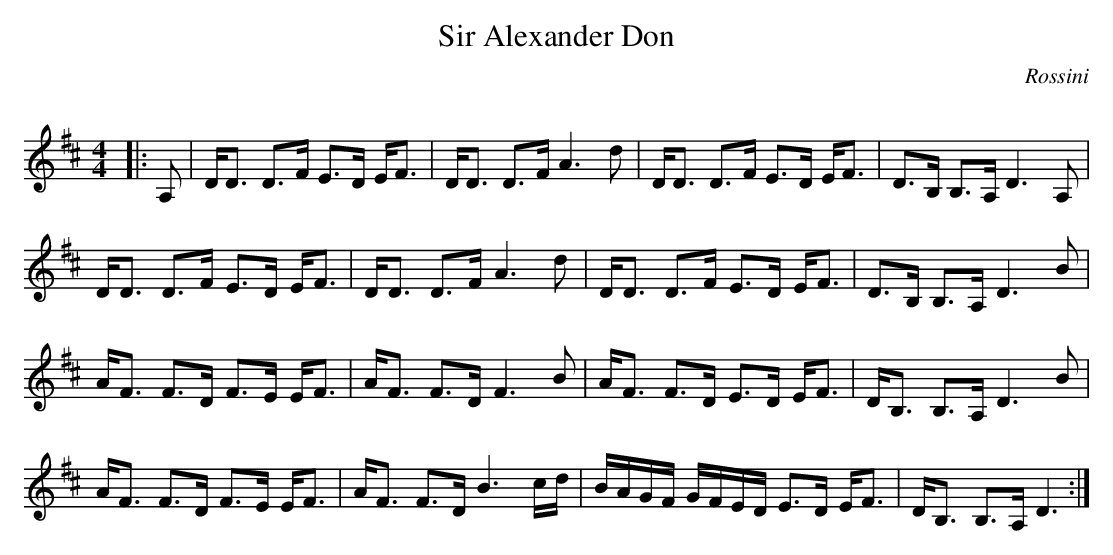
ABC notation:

X:1
T: Sir Alexander Don
C:Rossini
Q: 128
K:D
M:4/4
L:1/16
|:A,2|DD3 D3F E3D EF3|DD3 D3F A6 d2|DD3 D3F E3D EF3|D3B, B,3A, D6 A,2|
DD3 D3F E3D EF3|DD3 D3F A6 d2|DD3 D3F E3D EF3|D3B, B,3A, D6 B2|
AF3 F3D F3E EF3|AF3 F3D F6 B2|AF3 F3D E3D EF3|DB,3 B,3A, D6 B2|
AF3 F3D F3E EF3|AF3 F3D B6 cd|BAGF GFED E3D EF3|DB,3 B,3A, D6:|
